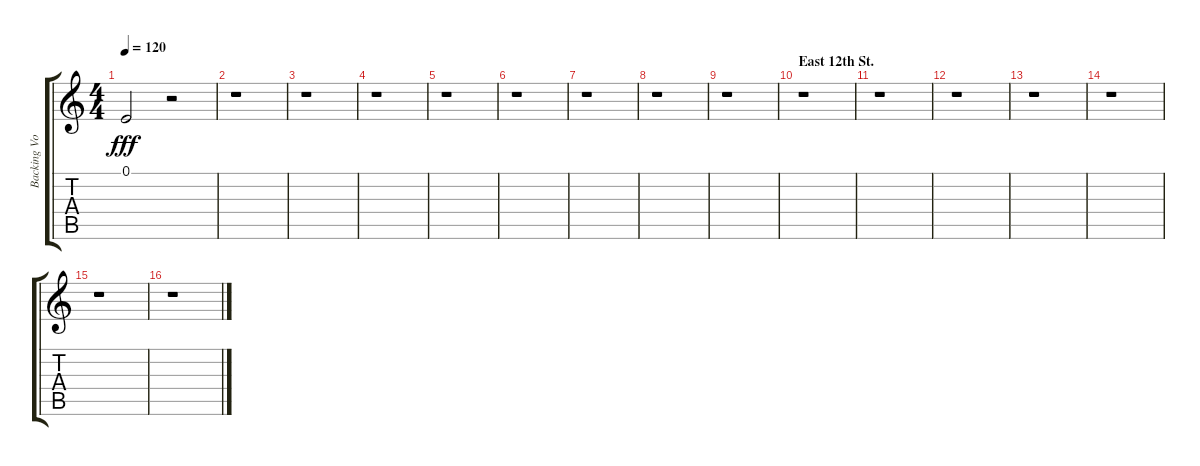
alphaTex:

\track ("Backing Vocals" "Backing Vo") {instrument altosax}
\staff {score tabs}
\tuning (E4 B3 G3 D3 A2 E2) {hide}
\ts (4 4)
\tempo 120
\clef g2
\ks c
0.1.2{dy fff} r.2 |
r.1 |
r.1 |
r.1 |
r.1 |
r.1 |
r.1 |
r.1 |
r.1 |
\section ("" "East 12th St.")
r.1 |
r.1 |
r.1 |
r.1 |
r.1 |
r.1 |
r.1
